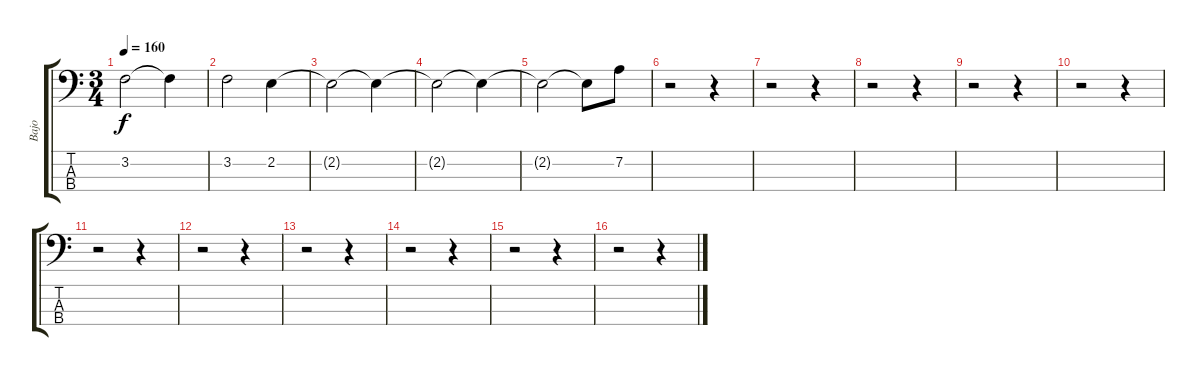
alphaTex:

\track ("Bajo" "Bajo") {instrument electricbasspick}
\staff {score tabs}
\tuning (G2 D2 A1 E1) {hide}
\ts (3 4)
\tempo 160
\clef f4
\ks c
3.2{t}.2{dy f} 3.2{t}.4 |
3.2.2 2.2.4 |
2.2{t}.2 2.2{t}.4 |
2.2{t}.2 2.2{t}.4 |
2.2{t}.2 2.2{t}.8 7.2.8 |
r.2 r.4 |
r.2 r.4 |
r.2 r.4 |
r.2 r.4 |
r.2 r.4 |
r.2 r.4 |
r.2 r.4 |
r.2 r.4 |
r.2 r.4 |
r.2 r.4 |
r.2 r.4
